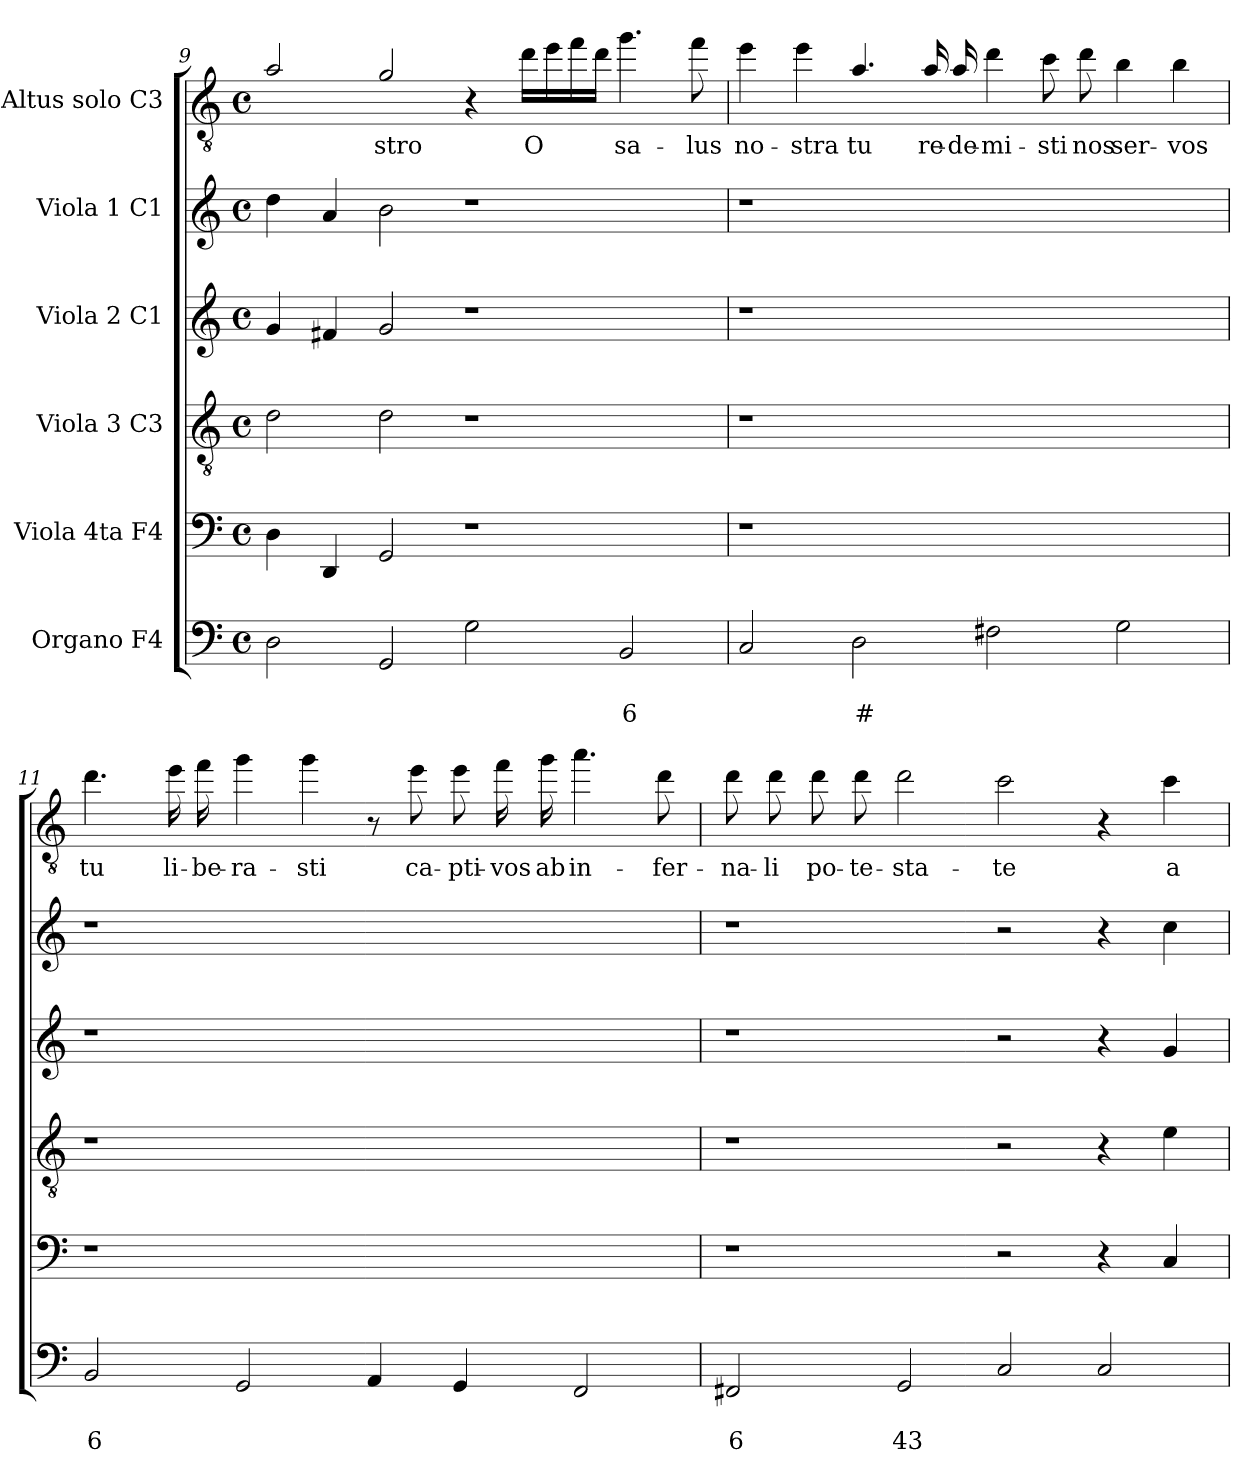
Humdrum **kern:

**kern	**text	**text	**kern	**kern	**kern	**kern	**kern	**text
*part6	*part6	*part6	*part5	*part4	*part3	*part2	*part1	*part1
*staff6	*staff6	*staff6	*staff5	*staff4	*staff3	*staff2	*staff1	*staff1
*I"Organo F4	*	*	*I"Viola 4ta F4	*I"Viola 3 C3	*I"Viola 2 C1	*I"Viola 1 C1	*I"Altus solo C3	*
*clefF4	*	*	*clefF4	*clefGv2	*clefG2	*clefG2	*clefGv2	*
*	*	*	*	*	*	*	*ITrd8c14	*
*k[]	*	*	*k[]	*k[]	*k[]	*k[]	*k[]	*
*C:	*	*	*C:	*C:	*C:	*C:	*C:	*
*M4/4	*	*	*M4/4	*M4/4	*M4/4	*M4/4	*M4/4	*
*met(c)	*	*	*met(c)	*met(c)	*met(c)	*met(c)	*met(c)	*
=9	=9	=9	=9	=9	=9	=9	=9	=9
2D\	.	.	4D\	2d\	4g/	4dd\	2A/	.
.	.	.	4DD/	.	4f#X/	4a/	.	.
!	!	!	!	!	!	!	!	!LO:LY:b
2GG/	.	.	2GG/	2d\	2g/	2b\	2G/	-stro
2G\	.	.	1r	1r	1r	1r	4r	.
!	!	!	!	!	!	!	!	!LO:LY:b
.	.	.	.	.	.	.	16d\LL	O
.	.	.	.	.	.	.	16e\	.
.	.	.	.	.	.	.	16f\	.
.	.	.	.	.	.	.	16d\JJ	.
!	!	!LO:LY:b	!	!	!	!	!	!LO:LY:b
2BB/	.	6	.	.	.	.	4.g\	sa-
!	!	!	!	!	!	!	!	!LO:LY:b
.	.	.	.	.	.	.	8f\	-lus
!!LO:PB:g=z
=10	=10	=10	=10	=10	=10	=10	=10	=10
!	!	!	!	!	!	!	!	!LO:LY:b
2C/	.	.	1r	1r	1r	1r	4e\	no-
!	!	!	!	!	!	!	!	!LO:LY:b
.	.	.	.	.	.	.	4e\	-stra
!	!	!LO:LY:b	!	!	!	!	!	!LO:LY:b
2D\	.	#	.	.	.	.	4.A/	tu
!	!	!	!	!	!	!	!	!LO:LY:b
.	.	.	.	.	.	.	16A/	re-
!	!	!	!	!	!	!	!	!LO:LY:b
.	.	.	.	.	.	.	16A/	-de-
!	!	!	!	!	!	!	!	!LO:LY:b
2F#X\	.	.	1ryy	1ryy	1ryy	1ryy	4d\	-mi-
!	!	!	!	!	!	!	!	!LO:LY:b
.	.	.	.	.	.	.	8c\	-sti
!	!	!	!	!	!	!	!	!LO:LY:b
.	.	.	.	.	.	.	8d\	nos
!	!	!	!	!	!	!	!	!LO:LY:b
2G\	.	.	.	.	.	.	4B\	ser-
!	!	!	!	!	!	!	!	!LO:LY:b
.	.	.	.	.	.	.	4B\	-vos
=11	=11	=11	=11	=11	=11	=11	=11	=11
!	!	!LO:LY:b	!	!	!	!	!	!LO:LY:b
2BB/	.	6	1r	1r	1r	1r	4.d\	tu
!	!	!	!	!	!	!	!	!LO:LY:b
.	.	.	.	.	.	.	16e\	li-
!	!	!	!	!	!	!	!	!LO:LY:b
.	.	.	.	.	.	.	16f\	-be-
!	!	!	!	!	!	!	!	!LO:LY:b
2GG/	.	.	.	.	.	.	4g\	-ra-
!	!	!	!	!	!	!	!	!LO:LY:b
.	.	.	.	.	.	.	4g\	-sti
4AA/	.	.	1ryy	1ryy	1ryy	1ryy	8r	.
!	!	!	!	!	!	!	!	!LO:LY:b
.	.	.	.	.	.	.	8e\	ca-
!	!	!	!	!	!	!	!	!LO:LY:b
4GG/	.	.	.	.	.	.	8e\	-pti-
!	!	!	!	!	!	!	!	!LO:LY:b
.	.	.	.	.	.	.	16f\	-vos
!	!	!	!	!	!	!	!	!LO:LY:b
.	.	.	.	.	.	.	16g\	ab
!	!	!	!	!	!	!	!	!LO:LY:b
2FF/	.	.	.	.	.	.	4.a\	in-
!	!	!	!	!	!	!	!	!LO:LY:b
.	.	.	.	.	.	.	8d\	-fer-
=12	=12	=12	=12	=12	=12	=12	=12	=12
!	!	!LO:LY:b	!	!	!	!	!	!LO:LY:b
2FF#X/	.	6	1r	1r	1r	1r	8d\	-na-
!	!	!	!	!	!	!	!	!LO:LY:b
.	.	.	.	.	.	.	8d\	-li
!	!	!	!	!	!	!	!	!LO:LY:b
.	.	.	.	.	.	.	8d\	po-
!	!	!	!	!	!	!	!	!LO:LY:b
.	.	.	.	.	.	.	8d\	-te-
!	!	!LO:LY:b	!	!	!	!	!	!LO:LY:b
2GG/	.	43	.	.	.	.	2d\	-sta-
!	!	!	!	!	!	!	!	!LO:LY:b
2C/	.	.	2r	2r	2r	2r	2c\	-te
2C/	.	.	4r	4r	4r	4r	4r	.
!	!	!	!	!	!	!	!	!LO:LY:b
.	.	.	4C/	4e\	4g/	4cc\	4c\	a-
=	=	=	=	=	=	=	=	=
*-	*-	*-	*-	*-	*-	*-	*-	*-
